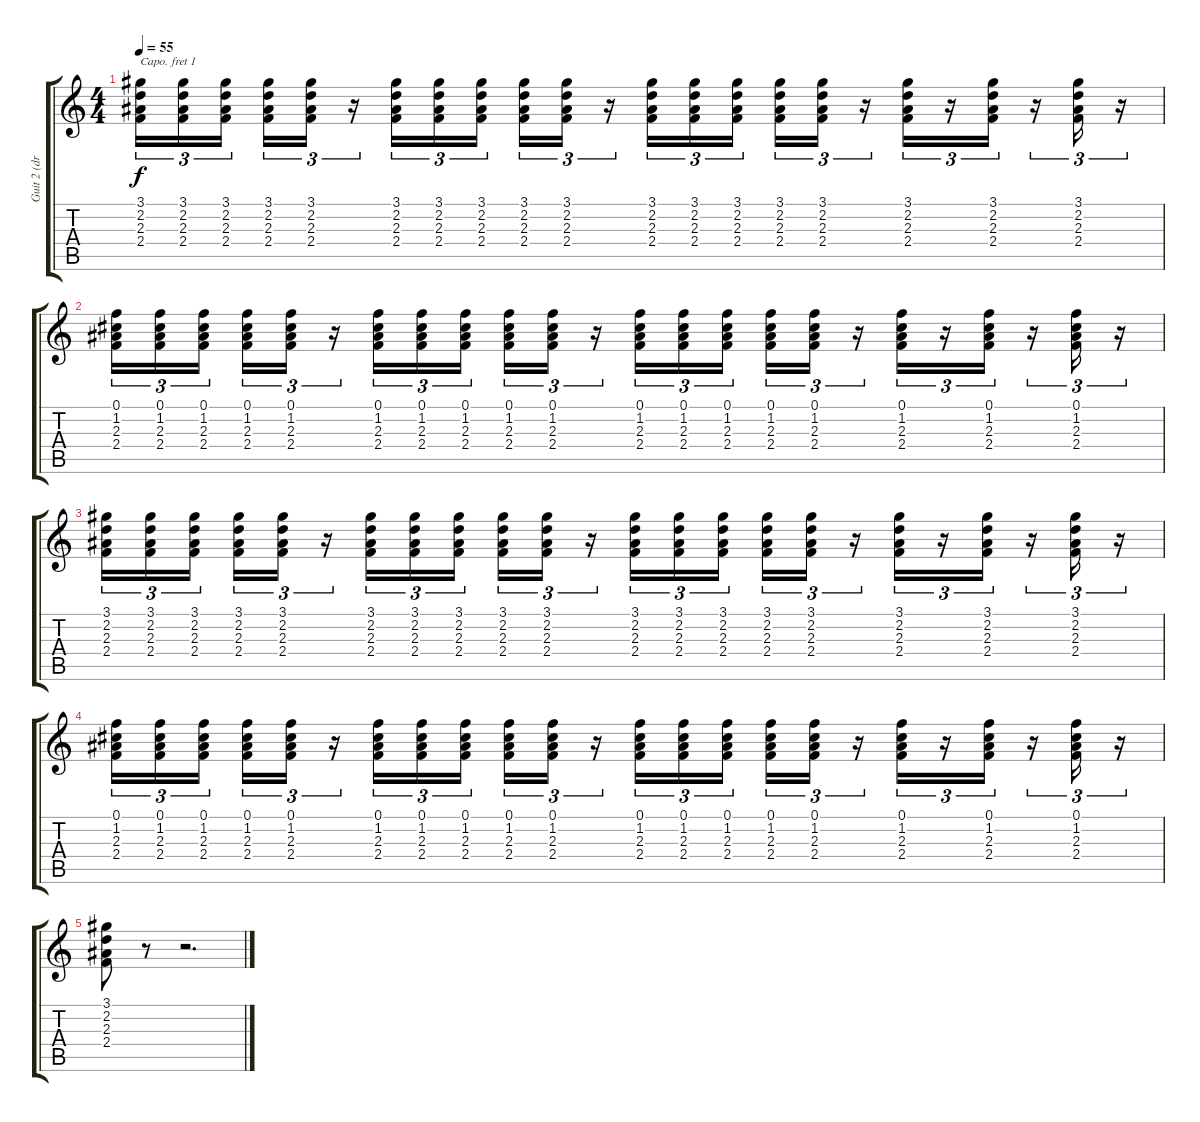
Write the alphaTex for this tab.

\track ("Guit 2 (dropped D)" "Guit 2 (dr") {instrument electricguitarjazz}
\staff {score tabs}
\capo 1
\tuning (E4 B3 G3 D3 A2 D2) {hide}
\ts (4 4)
\tempo 55
\clef g2
\ks c
(3.1 2.2 2.3 2.4).16{tu (3 2) dy f} (3.1 2.2 2.3 2.4).16{tu (3 2)} (3.1 2.2 2.3 2.4).16{tu (3 2)} (3.1 2.2 2.3 2.4).16{tu (3 2)} (3.1 2.2 2.3 2.4).16{tu (3 2)} r.16{tu (3 2)} (3.1 2.2 2.3 2.4).16{tu (3 2)} (3.1 2.2 2.3 2.4).16{tu (3 2)} (3.1 2.2 2.3 2.4).16{tu (3 2)} (3.1 2.2 2.3 2.4).16{tu (3 2)} (3.1 2.2 2.3 2.4).16{tu (3 2)} r.16{tu (3 2)} (3.1 2.2 2.3 2.4).16{tu (3 2)} (3.1 2.2 2.3 2.4).16{tu (3 2)} (3.1 2.2 2.3 2.4).16{tu (3 2)} (3.1 2.2 2.3 2.4).16{tu (3 2)} (3.1 2.2 2.3 2.4).16{tu (3 2)} r.16{tu (3 2)} (3.1 2.2 2.3 2.4).16{tu (3 2)} r.16{tu (3 2)} (3.1 2.2 2.3 2.4).16{tu (3 2)} r.16{tu (3 2)} (3.1 2.2 2.3 2.4).16{tu (3 2)} r.16{tu (3 2)} |
(0.1 1.2 2.3 2.4).16{tu (3 2)} (0.1 1.2 2.3 2.4).16{tu (3 2)} (0.1 1.2 2.3 2.4).16{tu (3 2)} (0.1 1.2 2.3 2.4).16{tu (3 2)} (0.1 1.2 2.3 2.4).16{tu (3 2)} r.16{tu (3 2)} (0.1 1.2 2.3 2.4).16{tu (3 2)} (0.1 1.2 2.3 2.4).16{tu (3 2)} (0.1 1.2 2.3 2.4).16{tu (3 2)} (0.1 1.2 2.3 2.4).16{tu (3 2)} (0.1 1.2 2.3 2.4).16{tu (3 2)} r.16{tu (3 2)} (0.1 1.2 2.3 2.4).16{tu (3 2)} (0.1 1.2 2.3 2.4).16{tu (3 2)} (0.1 1.2 2.3 2.4).16{tu (3 2)} (0.1 1.2 2.3 2.4).16{tu (3 2)} (0.1 1.2 2.3 2.4).16{tu (3 2)} r.16{tu (3 2)} (0.1 1.2 2.3 2.4).16{tu (3 2)} r.16{tu (3 2)} (0.1 1.2 2.3 2.4).16{tu (3 2)} r.16{tu (3 2)} (0.1 1.2 2.3 2.4).16{tu (3 2)} r.16{tu (3 2)} |
(3.1 2.2 2.3 2.4).16{tu (3 2)} (3.1 2.2 2.3 2.4).16{tu (3 2)} (3.1 2.2 2.3 2.4).16{tu (3 2)} (3.1 2.2 2.3 2.4).16{tu (3 2)} (3.1 2.2 2.3 2.4).16{tu (3 2)} r.16{tu (3 2)} (3.1 2.2 2.3 2.4).16{tu (3 2)} (3.1 2.2 2.3 2.4).16{tu (3 2)} (3.1 2.2 2.3 2.4).16{tu (3 2)} (3.1 2.2 2.3 2.4).16{tu (3 2)} (3.1 2.2 2.3 2.4).16{tu (3 2)} r.16{tu (3 2)} (3.1 2.2 2.3 2.4).16{tu (3 2)} (3.1 2.2 2.3 2.4).16{tu (3 2)} (3.1 2.2 2.3 2.4).16{tu (3 2)} (3.1 2.2 2.3 2.4).16{tu (3 2)} (3.1 2.2 2.3 2.4).16{tu (3 2)} r.16{tu (3 2)} (3.1 2.2 2.3 2.4).16{tu (3 2)} r.16{tu (3 2)} (3.1 2.2 2.3 2.4).16{tu (3 2)} r.16{tu (3 2)} (3.1 2.2 2.3 2.4).16{tu (3 2)} r.16{tu (3 2)} |
(0.1 1.2 2.3 2.4).16{tu (3 2)} (0.1 1.2 2.3 2.4).16{tu (3 2)} (0.1 1.2 2.3 2.4).16{tu (3 2)} (0.1 1.2 2.3 2.4).16{tu (3 2)} (0.1 1.2 2.3 2.4).16{tu (3 2)} r.16{tu (3 2)} (0.1 1.2 2.3 2.4).16{tu (3 2)} (0.1 1.2 2.3 2.4).16{tu (3 2)} (0.1 1.2 2.3 2.4).16{tu (3 2)} (0.1 1.2 2.3 2.4).16{tu (3 2)} (0.1 1.2 2.3 2.4).16{tu (3 2)} r.16{tu (3 2)} (0.1 1.2 2.3 2.4).16{tu (3 2)} (0.1 1.2 2.3 2.4).16{tu (3 2)} (0.1 1.2 2.3 2.4).16{tu (3 2)} (0.1 1.2 2.3 2.4).16{tu (3 2)} (0.1 1.2 2.3 2.4).16{tu (3 2)} r.16{tu (3 2)} (0.1 1.2 2.3 2.4).16{tu (3 2)} r.16{tu (3 2)} (0.1 1.2 2.3 2.4).16{tu (3 2)} r.16{tu (3 2)} (0.1 1.2 2.3 2.4).16{tu (3 2)} r.16{tu (3 2)} |
(3.1 2.2 2.3 2.4).8 r.8 r.2{d}
